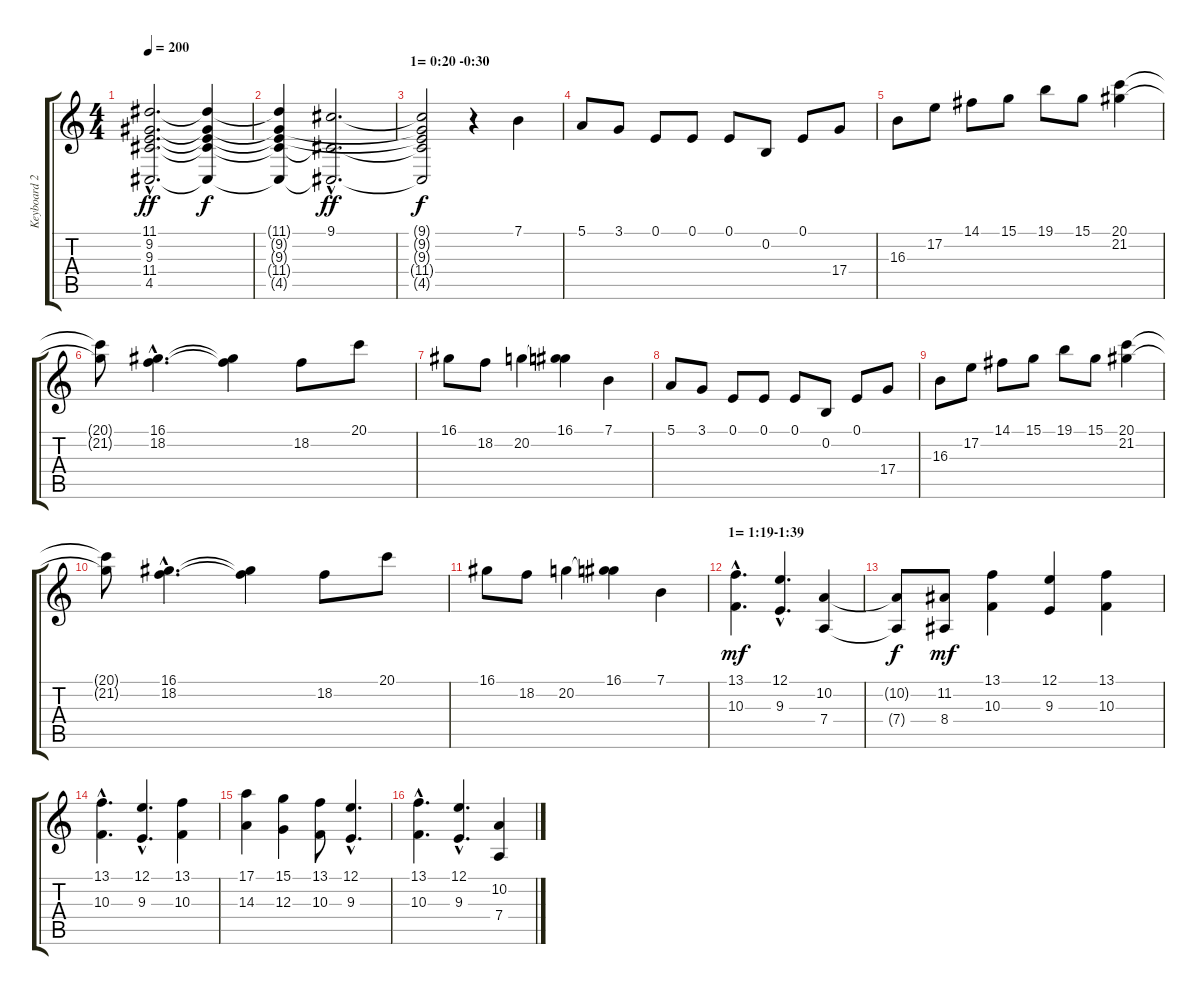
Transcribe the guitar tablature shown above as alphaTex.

\track ("Keyboard 2" "Keyboard 2") {instrument synthstrings2}
\staff {score tabs}
\tuning (E4 B3 G3 D3 A2 E2) {hide}
\ts (4 4)
\tempo 200
\clef g2
\ks c
(11.1{hac t} 9.2{hac} 9.3{hac} 11.4{hac} 4.5{hac}).2{d dy ff} (11.1{t} 9.2{t} 9.3{t} 11.4{t} 4.5{t}).4{dy f} |
(11.1{t} 9.2{t} 9.3{t} 11.4{t} 4.5{t}).4 (9.1{hac} 11.4{hac t} 4.5{hac t}).2{d dy ff} |
\section ("" "1= 0:20 -0:30 ")
(9.1{t} 9.2{t} 9.3{t} 11.4{t} 4.5{t}).2{dy f} r.4 7.1.4{volume 13 instrument synthstrings2} |
5.1.8 3.1.8 0.1.8 0.1.8 0.1.8 0.2.8 0.1.8 17.4.8 |
16.3.8 17.2.8 14.1.8 15.1.8 19.1.8 15.1.8 (20.1 21.2).4 |
(20.1{t} 21.2{t}).8 (16.1{hac} 18.2{hac}).4{d} (16.1{t} 18.2{t}).4 18.2.8 20.1.8 |
16.1.8 18.2.8 20.2.4 (16.1 20.2{t}).4 7.1.4 |
5.1.8 3.1.8 0.1.8 0.1.8 0.1.8 0.2.8 0.1.8 17.4.8 |
16.3.8 17.2.8 14.1.8 15.1.8 19.1.8 15.1.8 (20.1 21.2).4 |
(20.1{t} 21.2{t}).8 (16.1{hac} 18.2{hac}).4{d} (16.1{t} 18.2{t}).4 18.2.8 20.1.8 |
16.1.8 18.2.8 20.2.4 (16.1 20.2{t}).4 7.1.4 |
\section ("" "1= 1:19-1:39")
(13.1{hac} 10.3{hac}).4{d dy mf} (12.1{hac} 9.3{hac}).4{d} (10.2 7.4).4 |
(10.2{t} 7.4{t}).8{dy f} (11.2 8.4).8{dy mf} (13.1 10.3).4 (12.1 9.3).4 (13.1 10.3).4 |
(13.1{hac} 10.3{hac}).4{d} (12.1{hac} 9.3{hac}).4{d} (13.1 10.3).4 |
(17.1 14.3).4 (15.1 12.3).4 (13.1 10.3).8 (12.1{hac} 9.3{hac}).4{d} |
(13.1{hac} 10.3{hac}).4{d} (12.1{hac} 9.3{hac}).4{d} (10.2 7.4).4
